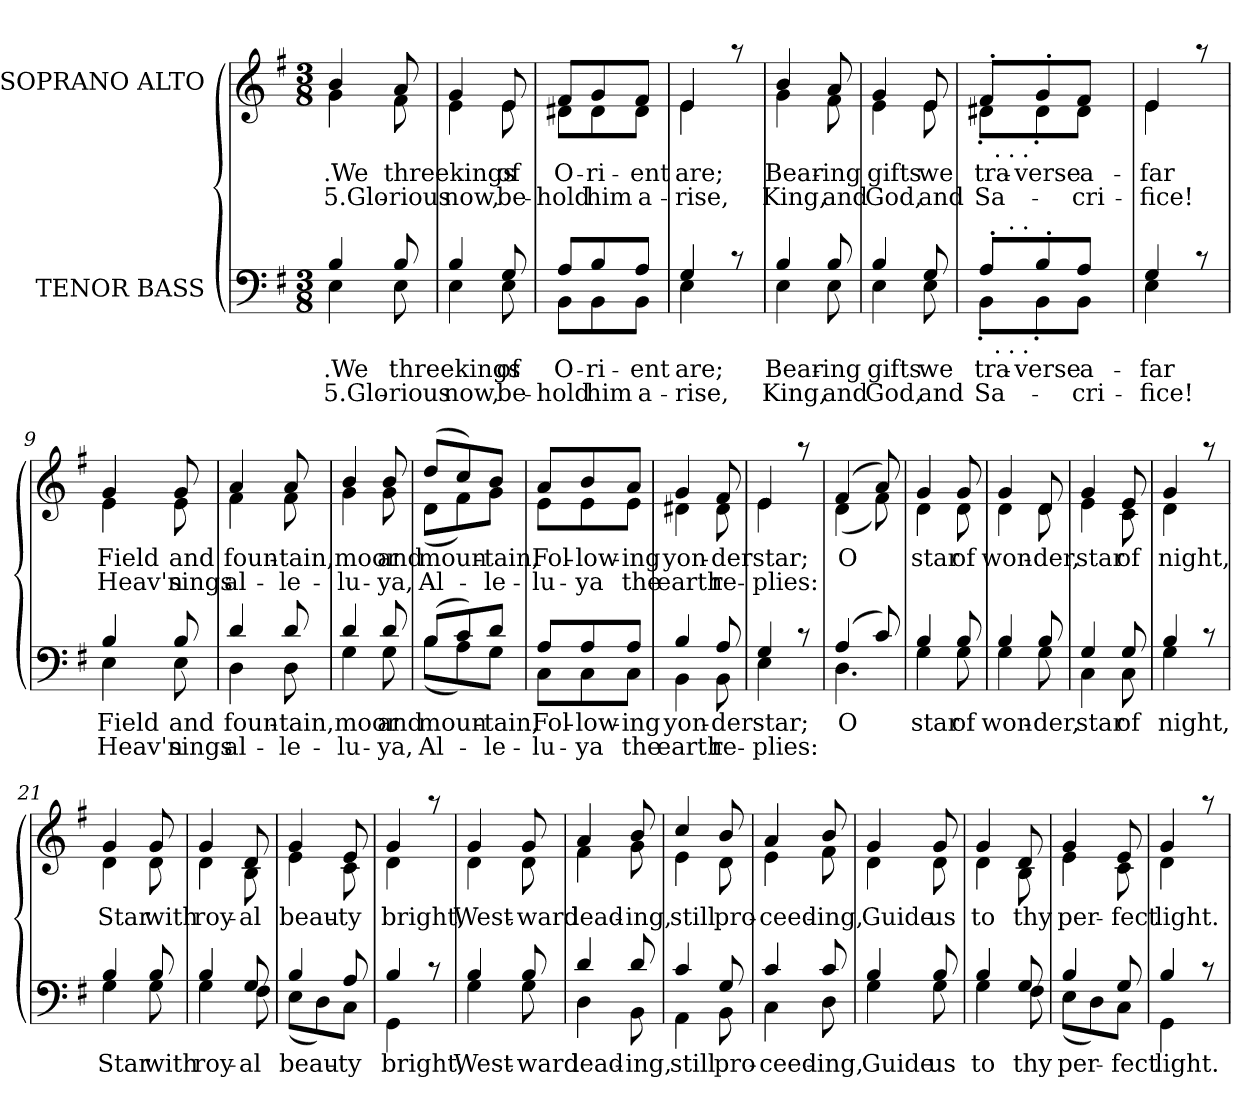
**kern	**text	**text	**kern	**text	**text
*part2	*part2	*part2	*part1	*part1	*part1
*staff2	*staff2	*staff2	*staff1	*staff1	*staff1
*I"TENOR BASS	*	*	*I"SOPRANO ALTO	*	*
*clefF4	*	*	*clefG2	*	*
*k[f#]	*	*	*k[f#]	*	*
*G:	*	*	*G:	*	*
*M3/8	*	*	*M3/8	*	*
=1	=1	=1	=1	=1	=1
!	!	!	!LO:TX:b:t=1	!	!
!	!LO:LY:a	!LO:LY:a	!	!LO:LY:b	!LO:LY:b
*^	*	*	*^	*	*
4B/	4E\	.We	5.Glo-	4b/	4g\	.We	5.Glo-
!	!	!LO:LY:a	!LO:LY:a	!	!	!LO:LY:b	!LO:LY:b
8B/	8E\	threekings	-rious	8a/	8f#\	threekings	-rious
=2	=2	=2	=2	=2	=2	=2	=2
!	!	!	!LO:LY:a	!	!	!	!LO:LY:b
4B/	4E\	.	now,	4g/	4e\	.	now,
!	!	!LO:LY:a	!LO:LY:a	!	!	!LO:LY:b	!LO:LY:b
8G/	8E\	of	be-	8e/	8e\	of	be-
=3	=3	=3	=3	=3	=3	=3	=3
!	!	!LO:LY:a	!LO:LY:a	!	!	!LO:LY:b	!LO:LY:b
8A/L	8BB\L	O-	-hold	8f#/L	8d#X\L	O-	-hold
!	!	!LO:LY:a	!LO:LY:a	!	!	!LO:LY:b	!LO:LY:b
8B/	8BB\	-ri-	him	8g/	8d#\	-ri-	him
!	!	!LO:LY:a:rj	!LO:LY:a:rj	!	!	!LO:LY:b:rj	!LO:LY:b:rj
8A/J	8BB\J	-ent	a-	8f#/J	8d#\J	-ent	a-
=4	=4	=4	=4	=4	=4	=4	=4
!	!	!LO:LY:a	!LO:LY:a	!	!	!LO:LY:b	!LO:LY:b
4G/	4E\	are;	-rise,	4e/	4e\	are;	-rise,
8rc	8ryy	.	.	8raa	8ryy	.	.
=5	=5	=5	=5	=5	=5	=5	=5
!	!	!LO:LY:a	!LO:LY:a	!	!	!LO:LY:b	!LO:LY:b
4B/	4E\	Bear-	King,	4b/	4g\	Bear-	King,
!	!	!LO:LY:a:rj	!LO:LY:a:rj	!	!	!LO:LY:b:rj	!LO:LY:b:rj
8B/	8E\	-ing	and	8a/	8f#\	-ing	and
=6	=6	=6	=6	=6	=6	=6	=6
!	!	!LO:LY:a	!LO:LY:a	!	!	!LO:LY:b	!LO:LY:b
4B/	4E\	gifts	God,	4g/	4e\	gifts	God,
!	!	!LO:LY:a	!LO:LY:a	!	!	!LO:LY:b	!LO:LY:b
8G/	8E\	we	and	8e/	8e\	we	and
=7	=7	=7	=7	=7	=7	=7	=7
!	!	!LO:LY:a	!LO:LY:a	!	!	!LO:LY:b	!LO:LY:b
*^	*^	*	*	*^	*^	*	*
*	*	*^	*	*	*	*	*	*^	*	*	*
8A'>/L	8BB'<\L	32ryy	16ryy	16.ryy	tra-	Sa-	8f#'>/L	8d#X'<\L	32ryy	16ryy	16.ryy	tra-	Sa-
!	!	!	!	!	!	!	!	!	!LO:TX:b:t=.	!	!	!	!
!	!	!LO:TX:b:t=.	!	!	!	!	!	!	!	!	!	!	!
.	.	4ryy	.	.	.	.	.	.	4ryy	.	.	.	.
!	!	!	!	!	!	!	!	!	!	!LO:TX:b:t=.	!	!	!
!	!	!	!LO:TX:b:t=.	!	!	!	!	!	!	!	!	!	!
!	!	!	!LO:TX:a:t=.	!	!	!	!	!	!	!	!	!	!
.	.	.	4ryy	.	.	.	.	.	.	4ryy	.	.	.
!	!	!	!	!	!	!	!	!	!	!	!LO:TX:b:t=.	!	!
!	!	!	!	!LO:TX:b:t=.	!	!	!	!	!	!	!	!	!
!	!	!	!	!LO:TX:a:t=.	!	!	!	!	!	!	!	!	!
.	.	.	.	4ryy	.	.	.	.	.	.	4ryy	.	.
!	!	!	!	!	!LO:LY:a	!	!	!	!	!	!	!LO:LY:b	!
8B'>/	8BB'<\	.	.	.	-verse	.	8g'>/	8d#'<\	.	.	.	-verse	.
!	!	!	!	!	!LO:LY:a	!LO:LY:a	!	!	!	!	!	!LO:LY:b	!LO:LY:b
8A/J	8BB\J	.	.	.	a-	-cri-	8f#/J	8d#\J	.	.	.	a-	-cri-
.	.	16.ryy	.	.	.	.	.	.	16.ryy	.	.	.	.
.	.	.	16ryy	.	.	.	.	.	.	16ryy	.	.	.
.	.	.	.	32ryy	.	.	.	.	.	.	32ryy	.	.
!!LO:LB:g=z
=8	=8	=8	=8	=8	=8	=8	=8	=8	=8	=8	=8	=8	=8
!	!	!	!	!	!LO:LY:a	!LO:LY:a	!	!	!	!	!	!LO:LY:b	!LO:LY:b
*	*v	*v	*v	*v	*	*	*	*	*	*	*	*	*
*	*	*	*	*	*v	*v	*v	*v	*	*
4G/	4E\	-far	-fice!	4e/	4e\	-far	-fice!
8rc	8ryy	.	.	8raa	8ryy	.	.
=9	=9	=9	=9	=9	=9	=9	=9
!	!	!LO:LY:a	!LO:LY:a	!	!	!LO:LY:b	!LO:LY:b
4B/	4E\	Field	Heav'n	4g/	4e\	Field	Heav'n
!	!	!LO:LY:a	!LO:LY:a	!	!	!LO:LY:b	!LO:LY:b
8B/	8E\	and	sings	8g/	8e\	and	sings
=10	=10	=10	=10	=10	=10	=10	=10
!	!	!LO:LY:a	!LO:LY:a	!	!	!LO:LY:b	!LO:LY:b
4d/	4D\	foun-	al-	4a/	4f#\	foun-	al-
!	!	!LO:LY:a	!LO:LY:a	!	!	!LO:LY:b	!LO:LY:b
8d/	8D\	-tain,moor	-le-	8a/	8f#\	-tain,moor	-le-
=11	=11	=11	=11	=11	=11	=11	=11
!	!	!	!LO:LY:a	!	!	!	!LO:LY:b
4d/	4G\	.	-lu-	4b/	4g\	.	-lu-
!	!	!LO:LY:a	!LO:LY:a	!	!	!LO:LY:b	!LO:LY:b
8d/	8G\	and	-ya,	8b/	8g\	and	-ya,
=12	=12	=12	=12	=12	=12	=12	=12
!	!	!LO:LY:a	!LO:LY:a	!	!	!LO:LY:b	!LO:LY:b
(>8B/L	(<8B\L	moun-	Al-	(>8dd/L	(<8d\L	moun-	Al-
8c/)	8A\)	.	.	8cc/)	8f#\)	.	.
!	!	!LO:LY:a	!LO:LY:a	!	!	!LO:LY:b	!LO:LY:b
8d/J	8G\J	-tain,	-le-	8b/J	8g\J	-tain,	-le-
=13	=13	=13	=13	=13	=13	=13	=13
!	!	!LO:LY:a	!LO:LY:a	!	!	!LO:LY:b	!LO:LY:b
8A/L	8C\L	Fol-	-lu-	8a/L	8e\L	Fol-	-lu-
!	!	!LO:LY:a	!LO:LY:a	!	!	!LO:LY:b	!LO:LY:b
8A/	8C\	-low-	-ya	8b/	8e\	-low-	-ya
!	!	!LO:LY:a:rj	!LO:LY:a:rj	!	!	!LO:LY:b:rj	!LO:LY:b:rj
8A/J	8C\J	-ing	the	8a/J	8e\J	-ing	the
=14	=14	=14	=14	=14	=14	=14	=14
!	!	!LO:LY:a	!LO:LY:a	!	!	!LO:LY:b	!LO:LY:b
4B/	4BB\	yon-	earth	4g/	4d#X\	yon-	earth
!	!	!LO:LY:a	!LO:LY:a	!	!	!LO:LY:b	!LO:LY:b
8A/	8BB\	-der	re-	8f#/	8d#\	-der	re-
=15	=15	=15	=15	=15	=15	=15	=15
!	!	!LO:LY:a	!LO:LY:a	!	!	!LO:LY:b	!LO:LY:b
4G/	4E\	star;	-plies:	4e/	4e\	star;	-plies:
8rc	8ryy	.	.	8raa	8ryy	.	.
!!LO:LB:g=z	!!
=16	=16	=16	=16	=16	=16	=16	=16
!	!	!LO:LY:a	!	!	!	!LO:LY:b	!
(4A/	4.D\	O	.	(4f#/	(<4d\	O	.
8c/)	.	.	.	8a/)	8f#\)	.	.
=17	=17	=17	=17	=17	=17	=17	=17
!	!	!LO:LY:a	!	!	!	!LO:LY:b	!
4B/	4G\	star	.	4g/	4d\	star	.
!	!	!LO:LY:a	!	!	!	!LO:LY:b	!
8B/	8G\	of	.	8g/	8d\	of	.
=18	=18	=18	=18	=18	=18	=18	=18
!	!	!LO:LY:a	!	!	!	!LO:LY:b	!
4B/	4G\	won-	.	4g/	4d\	won-	.
!	!	!LO:LY:a	!	!	!	!LO:LY:b	!
8B/	8G\	-der,	.	8d/	8d\	-der,	.
=19	=19	=19	=19	=19	=19	=19	=19
!	!	!LO:LY:a	!	!	!	!LO:LY:b	!
4G/	4C\	star	.	4g/	4e\	star	.
!	!	!LO:LY:a	!	!	!	!LO:LY:b	!
8G/	8C\	of	.	8e/	8c\	of	.
=20	=20	=20	=20	=20	=20	=20	=20
!	!	!LO:LY:a	!	!	!	!LO:LY:b	!
4B/	4G\	night,	.	4g/	4d\	night,	.
8rc	8ryy	.	.	8raa	8ryy	.	.
=21	=21	=21	=21	=21	=21	=21	=21
!	!	!LO:LY:a	!	!	!	!LO:LY:b	!
4B/	4G\	Star	.	4g/	4d\	Star	.
!	!	!LO:LY:a	!	!	!	!LO:LY:b	!
8B/	8G\	with	.	8g/	8d\	with	.
=22	=22	=22	=22	=22	=22	=22	=22
!	!	!LO:LY:a	!	!	!	!LO:LY:b	!
4B/	4G\	roy-	.	4g/	4d\	roy-	.
!	!	!LO:LY:a	!	!	!	!LO:LY:b	!
8G/	8F#\	-al	.	8d/	8B\	-al	.
=23	=23	=23	=23	=23	=23	=23	=23
!	!	!LO:LY:a	!	!	!	!LO:LY:b	!
4B/	(<8E\L	beau-	.	4g/	4e\	beau-	.
.	8D\)	.	.	.	.	.	.
!	!	!LO:LY:a	!	!	!	!LO:LY:b	!
8A/	8C\J	-ty	.	8e/	8c\	-ty	.
=24	=24	=24	=24	=24	=24	=24	=24
!	!	!LO:LY:a	!	!	!	!LO:LY:b	!
4B/	4GG\	bright,	.	4g/	4d\	bright,	.
8rc	8ryy	.	.	8raa	8ryy	.	.
!!LO:LB:g=z	!!
=25	=25	=25	=25	=25	=25	=25	=25
!	!	!LO:LY:a	!	!	!	!LO:LY:b	!
4B/	4G\	West-	.	4g/	4d\	West-	.
!	!	!LO:LY:a	!	!	!	!LO:LY:b	!
8B/	8G\	-ward	.	8g/	8d\	-ward	.
=26	=26	=26	=26	=26	=26	=26	=26
!	!	!LO:LY:a	!	!	!	!LO:LY:b	!
4d/	4D\	lead-	.	4a/	4f#\	lead-	.
!	!	!LO:LY:a	!	!	!	!LO:LY:b	!
8d/	8BB\	-ing,	.	8b/	8g\	-ing,	.
=27	=27	=27	=27	=27	=27	=27	=27
!	!	!LO:LY:a	!	!	!	!LO:LY:b	!
4c/	4AA\	still	.	4cc/	4e\	still	.
!	!	!LO:LY:a	!	!	!	!LO:LY:b	!
8G/	8BB\	pro-	.	8b/	8d\	pro-	.
=28	=28	=28	=28	=28	=28	=28	=28
!	!	!LO:LY:a	!	!	!	!LO:LY:b	!
4c/	4C\	-ceed-	.	4a/	4e\	-ceed-	.
!	!	!LO:LY:a	!	!	!	!LO:LY:b	!
8c/	8D\	-ing,	.	8b/	8f#\	-ing,	.
=29	=29	=29	=29	=29	=29	=29	=29
!	!	!LO:LY:a	!	!	!	!LO:LY:b	!
4B/	4G\	Guide	.	4g/	4d\	Guide	.
!	!	!LO:LY:a	!	!	!	!LO:LY:b	!
8B/	8G\	us	.	8g/	8d\	us	.
=30	=30	=30	=30	=30	=30	=30	=30
!	!	!LO:LY:a	!	!	!	!LO:LY:b	!
4B/	4G\	to	.	4g/	4d\	to	.
!	!	!LO:LY:a	!	!	!	!LO:LY:b	!
8G/	8F#\	thy	.	8d/	8B\	thy	.
=31	=31	=31	=31	=31	=31	=31	=31
!	!	!LO:LY:a	!	!	!	!LO:LY:b	!
4B/	(<8E\L	per-	.	4g/	4e\	per-	.
.	8D\)	.	.	.	.	.	.
!	!	!LO:LY:a	!	!	!	!LO:LY:b	!
8G/	8C\J	-fect	.	8e/	8c\	-fect	.
=32	=32	=32	=32	=32	=32	=32	=32
!	!	!LO:LY:a	!	!	!	!LO:LY:b	!
4B/	4GG\	light.	.	4g/	4d\	light.	.
8rc	8ryy	.	.	8raa	8ryy	.	.
*v	*v	*	*	*	*	*	*
*	*	*	*v	*v	*	*
=!	=!	=!	=!	=!	=!
*-	*-	*-	*-	*-	*-
